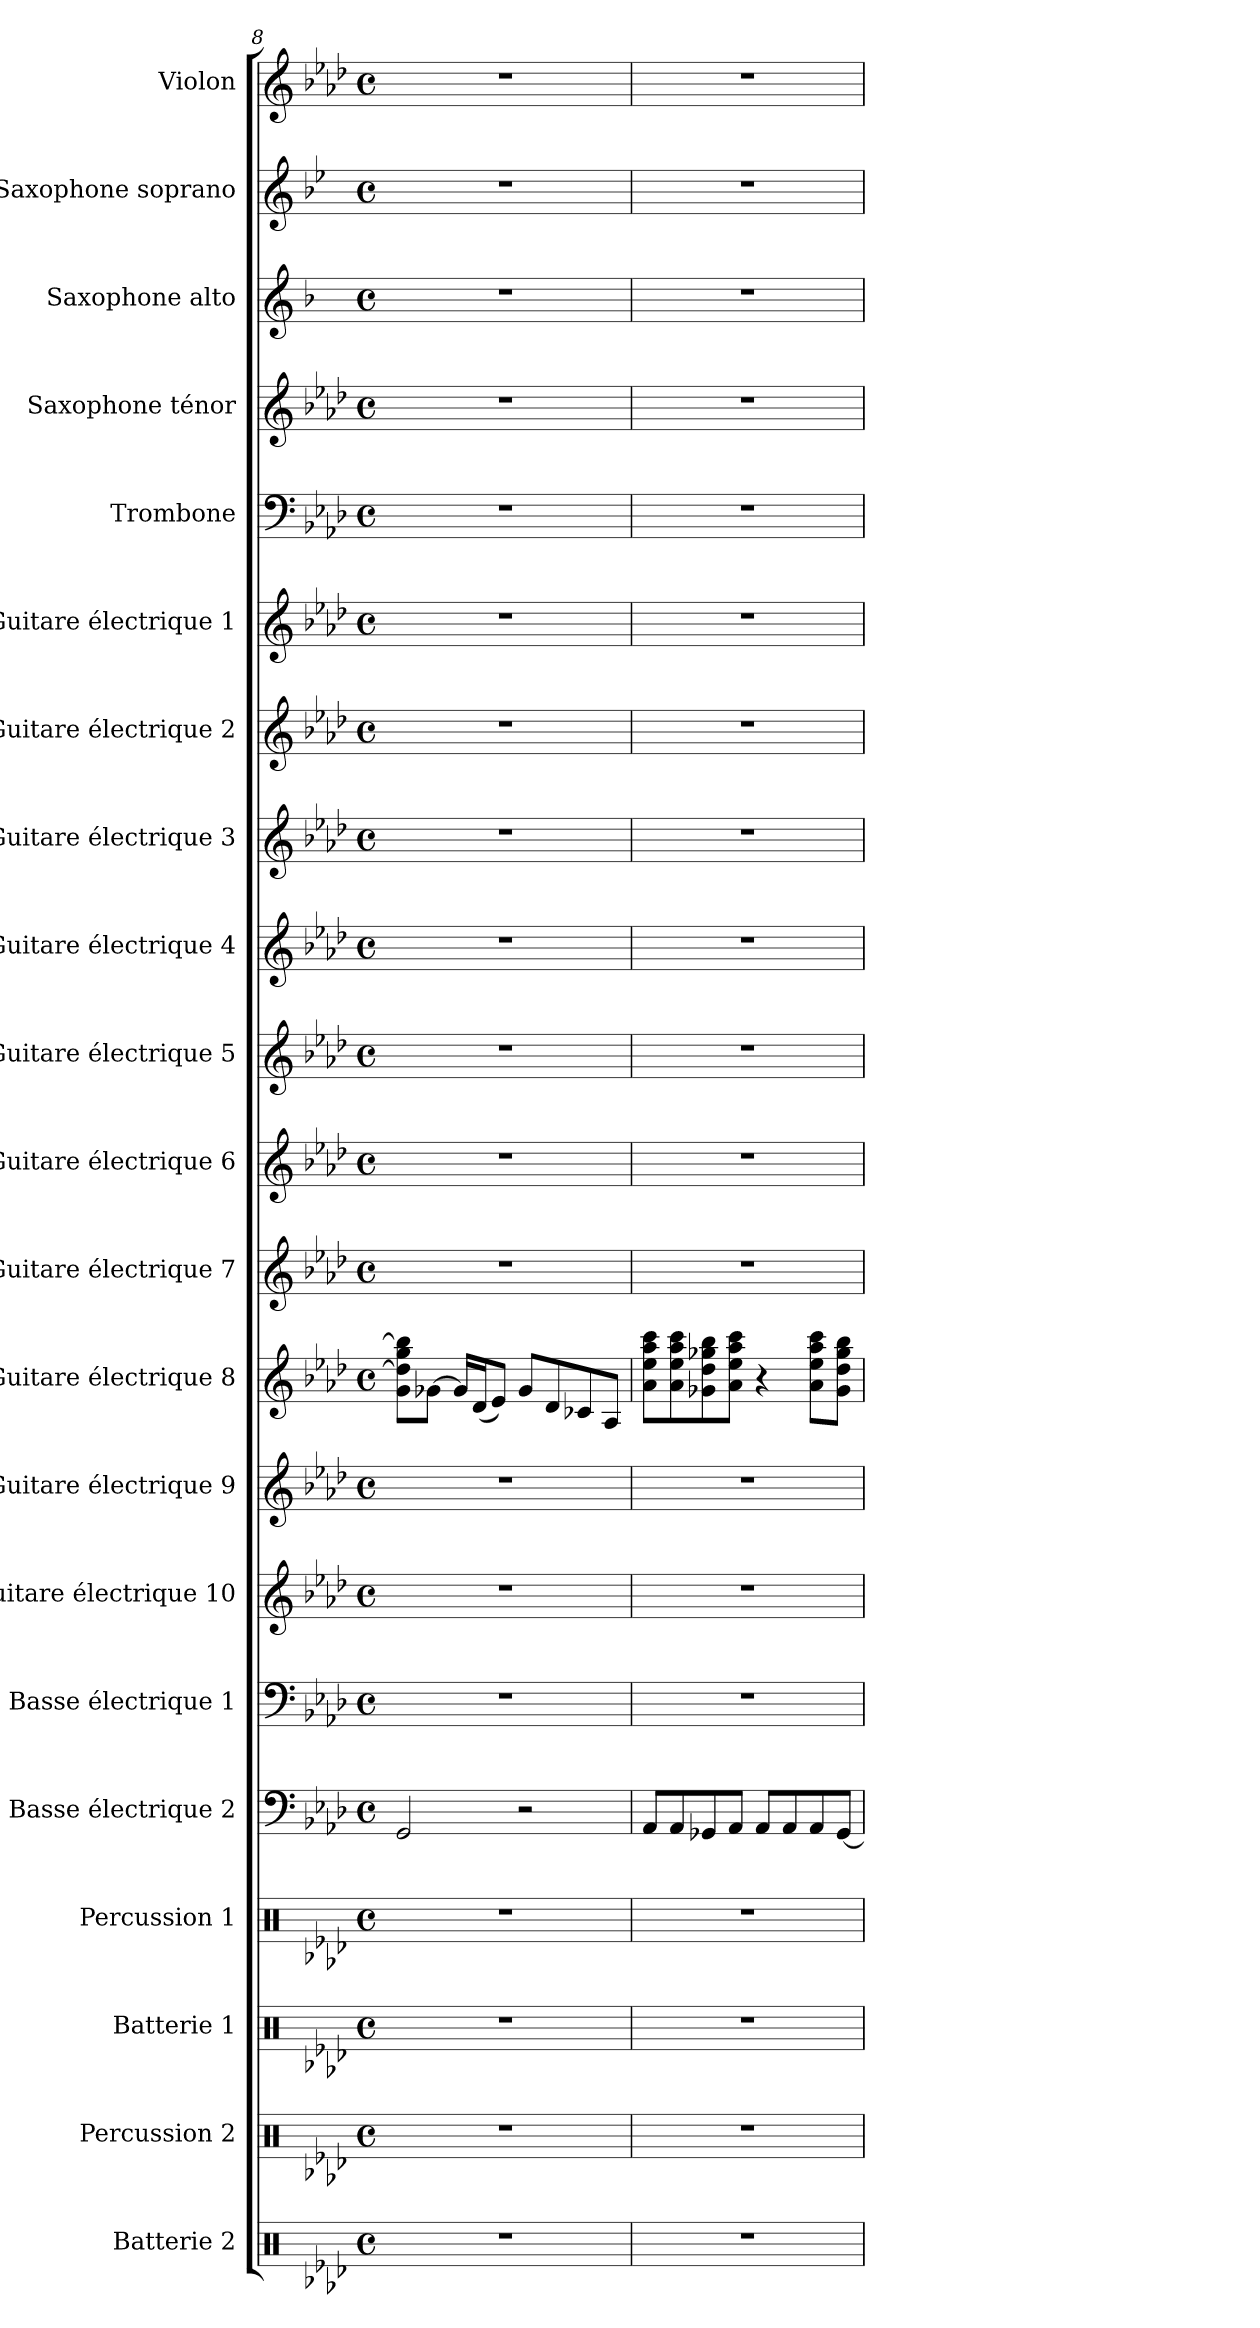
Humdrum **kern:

**kern	**kern	**kern	**kern	**kern	**kern	**kern	**kern	**kern	**kern	**kern	**kern	**kern	**kern	**kern	**kern	**kern	**kern	**kern	**kern	**kern
*part21	*part20	*part19	*part18	*part17	*part16	*part15	*part14	*part13	*part12	*part11	*part10	*part9	*part8	*part7	*part6	*part5	*part4	*part3	*part2	*part1
*staff21	*staff20	*staff19	*staff18	*staff17	*staff16	*staff15	*staff14	*staff13	*staff12	*staff11	*staff10	*staff9	*staff8	*staff7	*staff6	*staff5	*staff4	*staff3	*staff2	*staff1
*I"Batterie 2	*I"Percussion 2	*I"Batterie 1	*I"Percussion 1	*I"Basse électrique 2	*I"Basse électrique 1	*I"Guitare électrique 10	*I"Guitare électrique 9	*I"Guitare électrique 8	*I"Guitare électrique 7	*I"Guitare électrique 6	*I"Guitare électrique 5	*I"Guitare électrique 4	*I"Guitare électrique 3	*I"Guitare électrique 2	*I"Guitare électrique 1	*I"Trombone	*I"Saxophone ténor	*I"Saxophone alto	*I"Saxophone soprano	*I"Violon
*I'Batt. 2	*I'Perc. 2	*I'Batt. 1	*I'Perc. 1	*I'B.ƒ. 2	*I'B.ƒ. 1	*I'Gtr.ƒ. 10	*I'Gtr.ƒ. 9	*I'Gtr.ƒ. 8	*I'Gtr.ƒ. 7	*I'Gtr.ƒ. 6	*I'Gtr.ƒ. 5	*I'Gtr.ƒ. 4	*I'Gtr.ƒ. 3	*I'Gtr.ƒ. 2	*I'Gtr.ƒ. 1	*I'Tbn.	*I'Sx. T.	*I'Sx. A.	*I'Sx. S.	*I'Vln.
*clefX	*clefX	*clefX	*clefX	*clefF4	*clefF4	*clefG2	*clefG2	*clefG2	*clefG2	*clefG2	*clefG2	*clefG2	*clefG2	*clefG2	*clefG2	*clefF4	*clefG2	*clefG2	*clefG2	*clefG2
*	*	*	*	*ITrd7c12	*ITrd7c12	*ITrd7c12	*ITrd7c12	*ITrd7c12	*ITrd7c12	*ITrd7c12	*ITrd7c12	*ITrd7c12	*ITrd7c12	*ITrd7c12	*ITrd7c12	*	*ITrd8c14	*ITrd5c9	*ITrd1c2	*
*k[b-e-a-d-]	*k[b-e-a-d-]	*k[b-e-a-d-]	*k[b-e-a-d-]	*k[b-e-a-d-]	*k[b-e-a-d-]	*k[b-e-a-d-]	*k[b-e-a-d-]	*k[b-e-a-d-]	*k[b-e-a-d-]	*k[b-e-a-d-]	*k[b-e-a-d-]	*k[b-e-a-d-]	*k[b-e-a-d-]	*k[b-e-a-d-]	*k[b-e-a-d-]	*k[b-e-a-d-]	*k[b-e-a-d-]	*k[b-e-a-d-]	*k[b-e-a-d-]	*k[b-e-a-d-]
*A-:	*A-:	*A-:	*A-:	*A-:	*A-:	*A-:	*A-:	*A-:	*A-:	*A-:	*A-:	*A-:	*A-:	*A-:	*A-:	*A-:	*A-:	*A-:	*A-:	*A-:
*M4/4	*M4/4	*M4/4	*M4/4	*M4/4	*M4/4	*M4/4	*M4/4	*M4/4	*M4/4	*M4/4	*M4/4	*M4/4	*M4/4	*M4/4	*M4/4	*M4/4	*M4/4	*M4/4	*M4/4	*M4/4
*met(c)	*met(c)	*met(c)	*met(c)	*met(c)	*met(c)	*met(c)	*met(c)	*met(c)	*met(c)	*met(c)	*met(c)	*met(c)	*met(c)	*met(c)	*met(c)	*met(c)	*met(c)	*met(c)	*met(c)	*met(c)
=8	=8	=8	=8	=8	=8	=8	=8	=8	=8	=8	=8	=8	=8	=8	=8	=8	=8	=8	=8	=8
1r	1r	1r	1r	2GGG/	1r	1r	1r	8G\ 8d-\] 8g\ 8b-\]L	1r	1r	1r	1r	1r	1r	1r	1r	1r	1r	1r	1r
.	.	.	.	.	.	.	.	[8G-X\J	.	.	.	.	.	.	.	.	.	.	.	.
.	.	.	.	.	.	.	.	16G-/LL]	.	.	.	.	.	.	.	.	.	.	.	.
.	.	.	.	.	.	.	.	(<16D-/J	.	.	.	.	.	.	.	.	.	.	.	.
.	.	.	.	.	.	.	.	8E-/J)	.	.	.	.	.	.	.	.	.	.	.	.
.	.	.	.	2r	.	.	.	8G-/L	.	.	.	.	.	.	.	.	.	.	.	.
.	.	.	.	.	.	.	.	8D-/	.	.	.	.	.	.	.	.	.	.	.	.
.	.	.	.	.	.	.	.	8C-X/	.	.	.	.	.	.	.	.	.	.	.	.
.	.	.	.	.	.	.	.	8AA-/J	.	.	.	.	.	.	.	.	.	.	.	.
!!LO:PB:g=z
=9	=9	=9	=9	=9	=9	=9	=9	=9	=9	=9	=9	=9	=9	=9	=9	=9	=9	=9	=9	=9
1r	1r	1r	1r	8AAA-/L	1r	1r	1r	8A-\ 8e-\ 8a-\ 8cc\L	1r	1r	1r	1r	1r	1r	1r	1r	1r	1r	1r	1r
.	.	.	.	8AAA-/	.	.	.	8A-\ 8e-\ 8a-\ 8cc\	.	.	.	.	.	.	.	.	.	.	.	.
.	.	.	.	8GGG-X/	.	.	.	8G-X\ 8d-\ 8g-X\ 8b-\	.	.	.	.	.	.	.	.	.	.	.	.
.	.	.	.	8AAA-/J	.	.	.	8A-\ 8e-\ 8a-\ 8cc\J	.	.	.	.	.	.	.	.	.	.	.	.
.	.	.	.	8AAA-/L	.	.	.	4r	.	.	.	.	.	.	.	.	.	.	.	.
.	.	.	.	8AAA-/	.	.	.	.	.	.	.	.	.	.	.	.	.	.	.	.
.	.	.	.	8AAA-/	.	.	.	8A-\ 8e-\ 8a-\ 8cc\L	.	.	.	.	.	.	.	.	.	.	.	.
.	.	.	.	[8GGG-/J	.	.	.	8G-\ 8d-\ 8g-\ 8b-\J	.	.	.	.	.	.	.	.	.	.	.	.
=	=	=	=	=	=	=	=	=	=	=	=	=	=	=	=	=	=	=	=	=
*-	*-	*-	*-	*-	*-	*-	*-	*-	*-	*-	*-	*-	*-	*-	*-	*-	*-	*-	*-	*-
